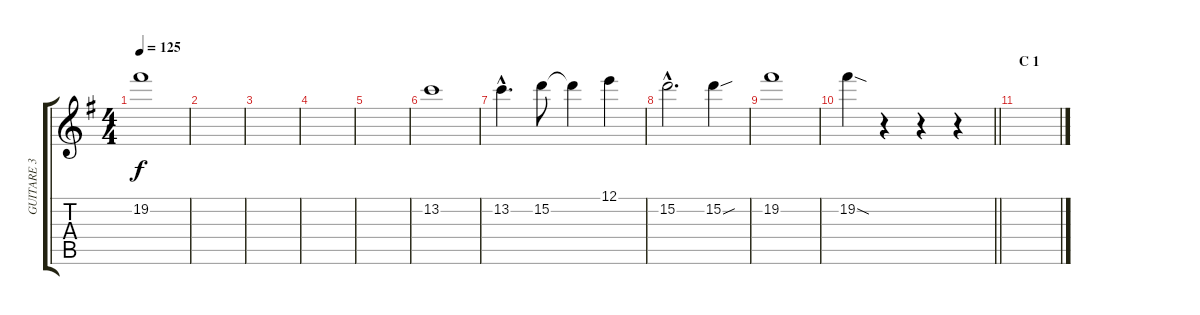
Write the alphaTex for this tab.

\track ("GUITARE 3" "GUITARE 3") {instrument distortionguitar}
\staff {score tabs}
\tuning (E4 B3 G3 D3 A2 E2) {hide}
\ts (4 4)
\tempo 125
\clef g2
\ks g
19.2.1{dy f} |
|
|
|
|
13.2.1{volume 10 balance 3} |
13.2{hac}.4{d} 15.2.8 15.2{t}.4 12.1.4 |
15.2{hac}.2{d} 15.2{sou}.4 |
19.2.1 |
\barLineRight lightlight
19.2{sod}.4 r.4 r.4 r.4 |
\section ("" "C 1")
